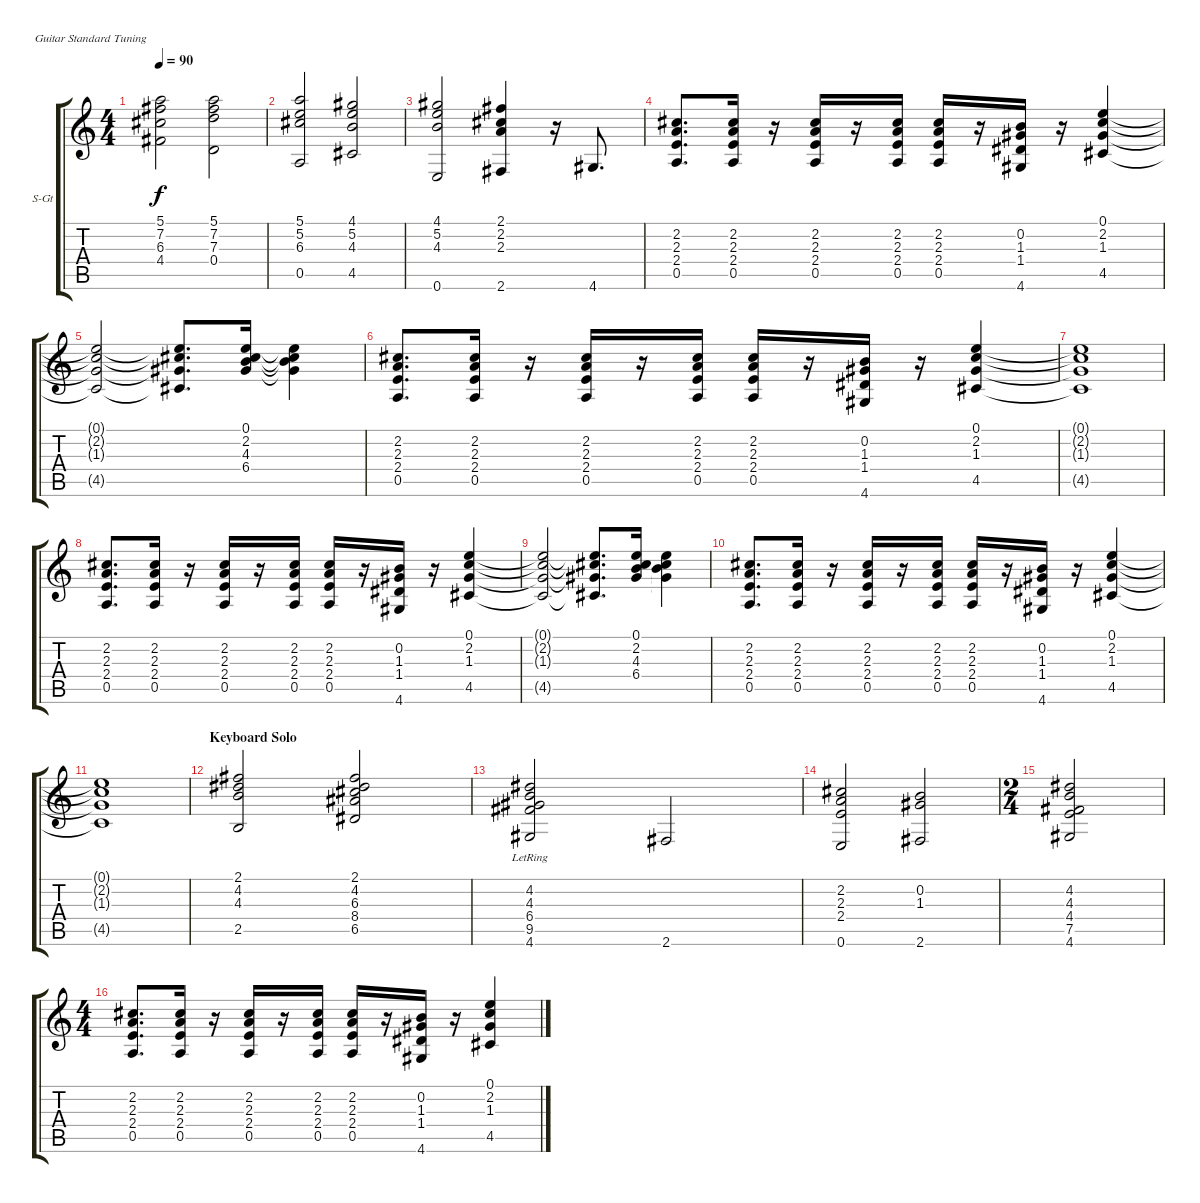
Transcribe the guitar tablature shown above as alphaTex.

\bracketExtendMode groupsimilarinstruments
\firstSystemTrackNameOrientation horizontal
\otherSystemsTrackNameOrientation horizontal
\track ("Synth 4" "S-Gt") {multiBarRest instrument synthbrass1}
\staff {score tabs}
\tuning (E4 B3 G3 D3 A2 E2)
\displaytranspose 12
\ts (4 4)
\tempo 90
\clef g2
\ks c
(5.1 7.2 6.3 4.4).2{dy f} (5.1 7.2 7.3 0.4).2 |
(5.1 5.2 6.3 0.5).2 (4.1 5.2 4.3 4.5).2 |
(4.1 5.2 4.3 0.6).2 (2.1 2.2 2.3 2.6).4 r.16 4.6.8{d} |
(2.2 2.3 2.4 0.5).8{d} (2.2 2.3 2.4 0.5).16 r.16 (2.2 2.3 2.4 0.5).16 r.16 (2.2 2.3 2.4 0.5).16 (2.2 2.3 2.4 0.5).16 r.16 (0.2 1.3 1.4 4.6).16 r.16 (0.1 2.2 1.3 4.5).4 |
(0.1{t} 2.2{t} 1.3{t} 4.5{t}).2 (0.1{t} 2.2{t} 1.3{t} 4.5{t}).8{d} (0.1 2.2 4.3 6.4).16 (0.1{t} 2.2{t} 4.3{t} 6.4{t}).4 |
(2.2 2.3 2.4 0.5).8{d} (2.2 2.3 2.4 0.5).16 r.16 (2.2 2.3 2.4 0.5).16 r.16 (2.2 2.3 2.4 0.5).16 (2.2 2.3 2.4 0.5).16 r.16 (0.2 1.3 1.4 4.6).16 r.16 (0.1 2.2 1.3 4.5).4 |
(0.1{t} 2.2{t} 1.3{t} 4.5{t}).1 |
(2.2 2.3 2.4 0.5).8{d} (2.2 2.3 2.4 0.5).16 r.16 (2.2 2.3 2.4 0.5).16 r.16 (2.2 2.3 2.4 0.5).16 (2.2 2.3 2.4 0.5).16 r.16 (0.2 1.3 1.4 4.6).16 r.16 (0.1 2.2 1.3 4.5).4 |
(0.1{t} 2.2{t} 1.3{t} 4.5{t}).2 (0.1{t} 2.2{t} 1.3{t} 4.5{t}).8{d} (0.1 2.2 4.3 6.4).16 (0.1{t} 2.2{t} 4.3{t} 6.4{t}).4 |
(2.2 2.3 2.4 0.5).8{d} (2.2 2.3 2.4 0.5).16 r.16 (2.2 2.3 2.4 0.5).16 r.16 (2.2 2.3 2.4 0.5).16 (2.2 2.3 2.4 0.5).16 r.16 (0.2 1.3 1.4 4.6).16 r.16 (0.1 2.2 1.3 4.5).4 |
(0.1{t} 2.2{t} 1.3{t} 4.5{t}).1 |
\section ("" "Keyboard Solo")
(2.1 4.2 4.3 2.5).2 (2.1 4.2 6.3 8.4 6.5).2 |
(4.2{lr} 4.3{lr} 6.4{lr} 9.5{lr} 4.6).2 2.6.2 |
(2.2 2.3 2.4 0.6).2 (0.2 1.3 2.6).2 |
\ts (2 4)
\beaming (8 2 2)
(4.2 4.3 4.4 7.5 4.6).2 |
\ts (4 4)
\beaming (8 2 2 2 2)
(2.2 2.3 2.4 0.5).8{d} (2.2 2.3 2.4 0.5).16 r.16 (2.2 2.3 2.4 0.5).16 r.16 (2.2 2.3 2.4 0.5).16 (2.2 2.3 2.4 0.5).16 r.16 (0.2 1.3 1.4 4.6).16 r.16 (0.1 2.2 1.3 4.5).4
